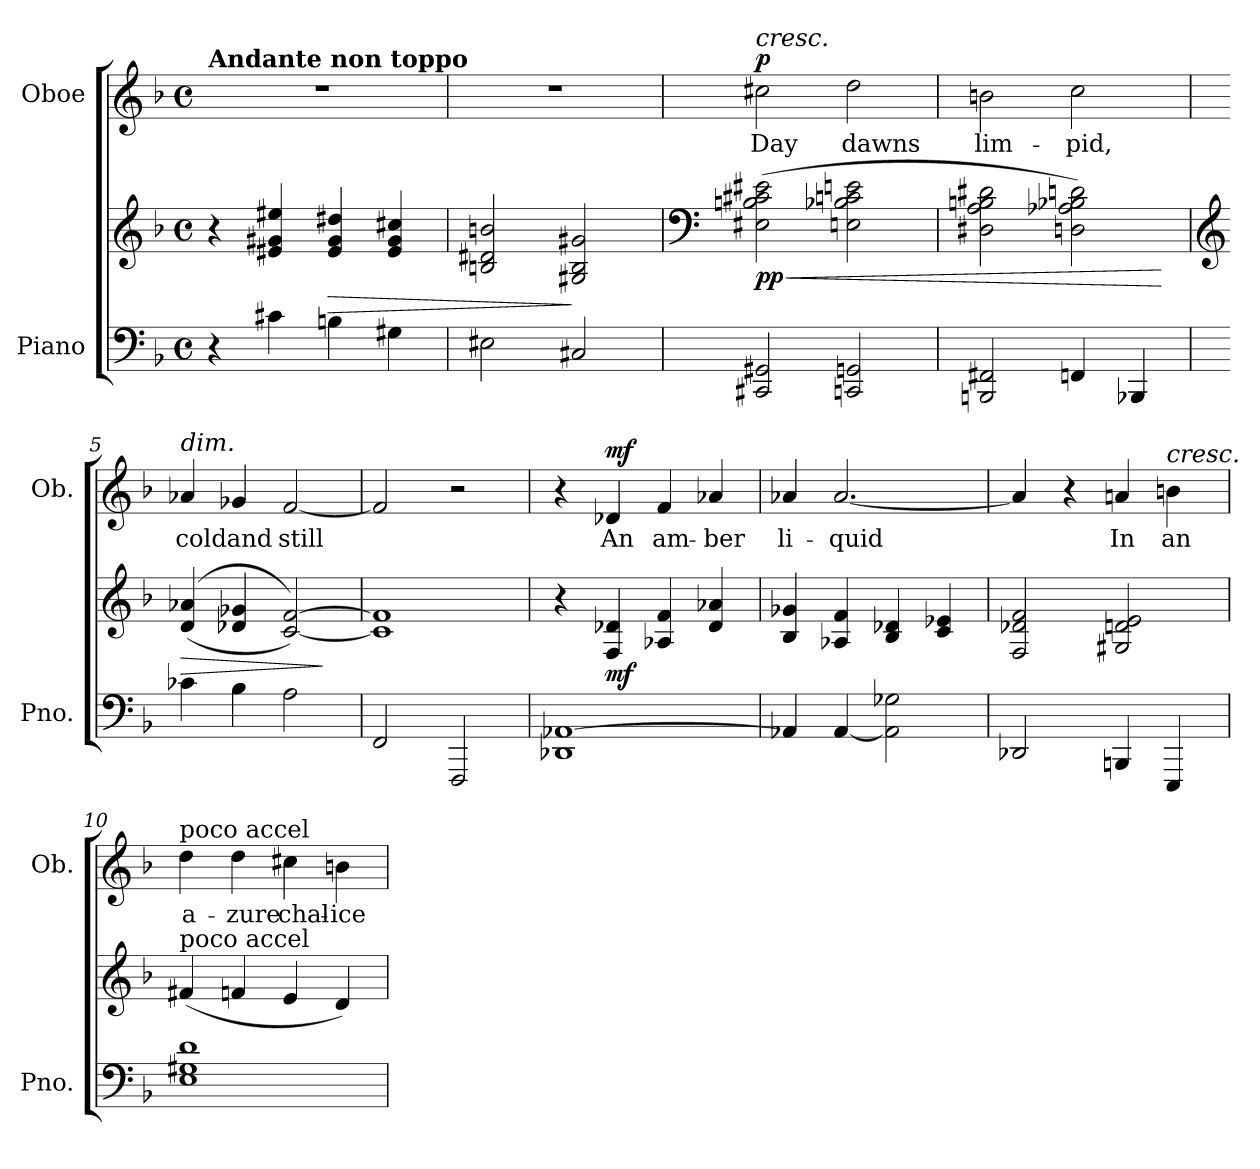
**kern	**kern	**dynam	**kern	**text	**dynam
*part2	*part2	*part2	*part1	*part1	*part1
*staff3	*staff2	*staff2/3	*staff1	*staff1	*staff1
*I"Piano	*	*	*I"Oboe	*	*
*I'Pno.	*	*	*I'Ob.	*	*
*clefF4	*clefG2	*	*clefG2	*	*
*k[b-]	*k[b-]	*	*k[b-]	*	*
*M4/4	*M4/4	*	*M4/4	*	*
*met(c)	*met(c)	*	*met(c)	*	*
=1	=1	=1	=1	=1	=1
!	!	!	!LO:TX:a:B:t=Andante non toppo	!	!
4r	4r	.	1r	.	.
4c#X\	4e#X/ 4g#X/ 4ee#X/	.	.	.	.
!	!	!LO:HP:b	!	!	!
4Bn\	4e#/ 4g#/ 4dd#X/	>	.	.	.
4G#X\	4e#/ 4g#/ 4cc#X/	.	.	.	.
=2	=2	=2	=2	=2	=2
2E#X\	2Bn/ 2d#X/ 2bn/	.	1r	.	.
2C#X/	2G#X/ 2B/ 2g#X/	]	.	.	.
=3	=3	=3	=3	=3	=3
*	*clefF4	*	*	*	*
!	!	!	!LO:TX:a:i:t=cresc.	!	!
!	!	!LO:HP:b	!	!LO:LY:b	!
!	!	!LO:DY:n=1:b	!	!	!LO:DY:a
2CC#X/ 2GG#X/	(2E#X\ 2Bn\ 2c#X\ 2e#X\	< pp	2cc#X\	Day	p
!	!	!	!	!LO:LY:b	!
2CCn/ 2GGn/	2En\ 2B-X\ 2cn\ 2en\	.	2dd\	dawns	.
=4	=4	=4	=4	=4	=4
!	!	!	!	!LO:LY:b	!
2BBBn/ 2FF#X/	2D#X\ 2A\ 2Bn\ 2d#X\	.	2bn\	lim-	.
!	!	!	!	!LO:LY:b	!
4FFn/	2Dn\ 2A-X\ 2B-X\ 2dn\)	.	2cc\	-pid,	.
4BBB-X/	.	.	.	.	.
.	.	[	.	.	.
=5	=5	=5	=5	=5	=5
*	*clefG2	*	*	*	*
!	!	!	!LO:TX:a:i:t=dim.	!	!
!	!	!LO:HP:b	!	!LO:LY:b	!
4c-X\	(>(4d/ 4a-X/	>	4a-X/	cold	.
!	!	!	!	!LO:LY:b	!
4B-\	4d-X/ 4g-X/	.	4g-X/	and	.
!	!	!	!	!LO:LY:b	!
2A\	[2c/ [2f/))	.	[2f/	still	.
.	.	]	.	.	.
=6	=6	=6	=6	=6	=6
2FF/	1c] 1f]	.	2f/]	.	.
2FFF/	.	.	2r	.	.
!!LO:LB:g=z
=7	=7	=7	=7	=7	=7
1DD-X [1AA-X	4r	.	4r	.	.
!	!	!LO:DY:b	!	!LO:LY:b	!LO:DY:a
.	4F/ 4d-X/	mf	4d-X/	An	mf
!	!	!	!	!LO:LY:b	!
.	4A-X/ 4f/	.	4f/	am-	.
!	!	!	!	!LO:LY:b	!
.	4d-/ 4a-X/	.	4a-X/	-ber	.
=8	=8	=8	=8	=8	=8
!	!	!	!	!LO:LY:b	!
4AA-X/]	4B-/ 4g-X/	.	4a-X/	li-	.
!	!	!	!	!LO:LY:b	!
[4AA-/	4A-X/ 4f/	.	[2.a-/	-quid	.
2AA-\] 2G-X\	4B-/ 4d-X/	.	.	.	.
.	4c/ 4e-X/	.	.	.	.
=9	=9	=9	=9	=9	=9
2DD-X/	2F/ 2d-X/ 2f/	.	4a-/]	.	.
.	.	.	4r	.	.
!	!	!	!	!LO:LY:b	!
4BBBn/	2G#X/ 2dn/ 2e/	.	4an/	In	.
!	!	!	!LO:TX:a:i:t=cresc.	!	!
!	!	!	!	!LO:LY:b	!
4EEE/	.	.	4bn\	an	.
=10	=10	=10	=10	=10	=10
!	!	!	!LO:TX:a:t=poco accel	!	!
!	!LO:TX:a:t=poco accel	!	!	!	!
!	!	!	!	!LO:LY:b	!
1E 1G#X 1d	(4f#X/	.	4dd\	a-	.
!	!	!	!	!LO:LY:b	!
.	4fn/	.	4dd\	-zure	.
!	!	!	!	!LO:LY:b	!
.	4e/	.	4cc#X\	chal-	.
!	!	!	!	!LO:LY:b	!
.	4d/)	.	4bn\	-ice	.
=	=	=	=	=	=
*-	*-	*-	*-	*-	*-
